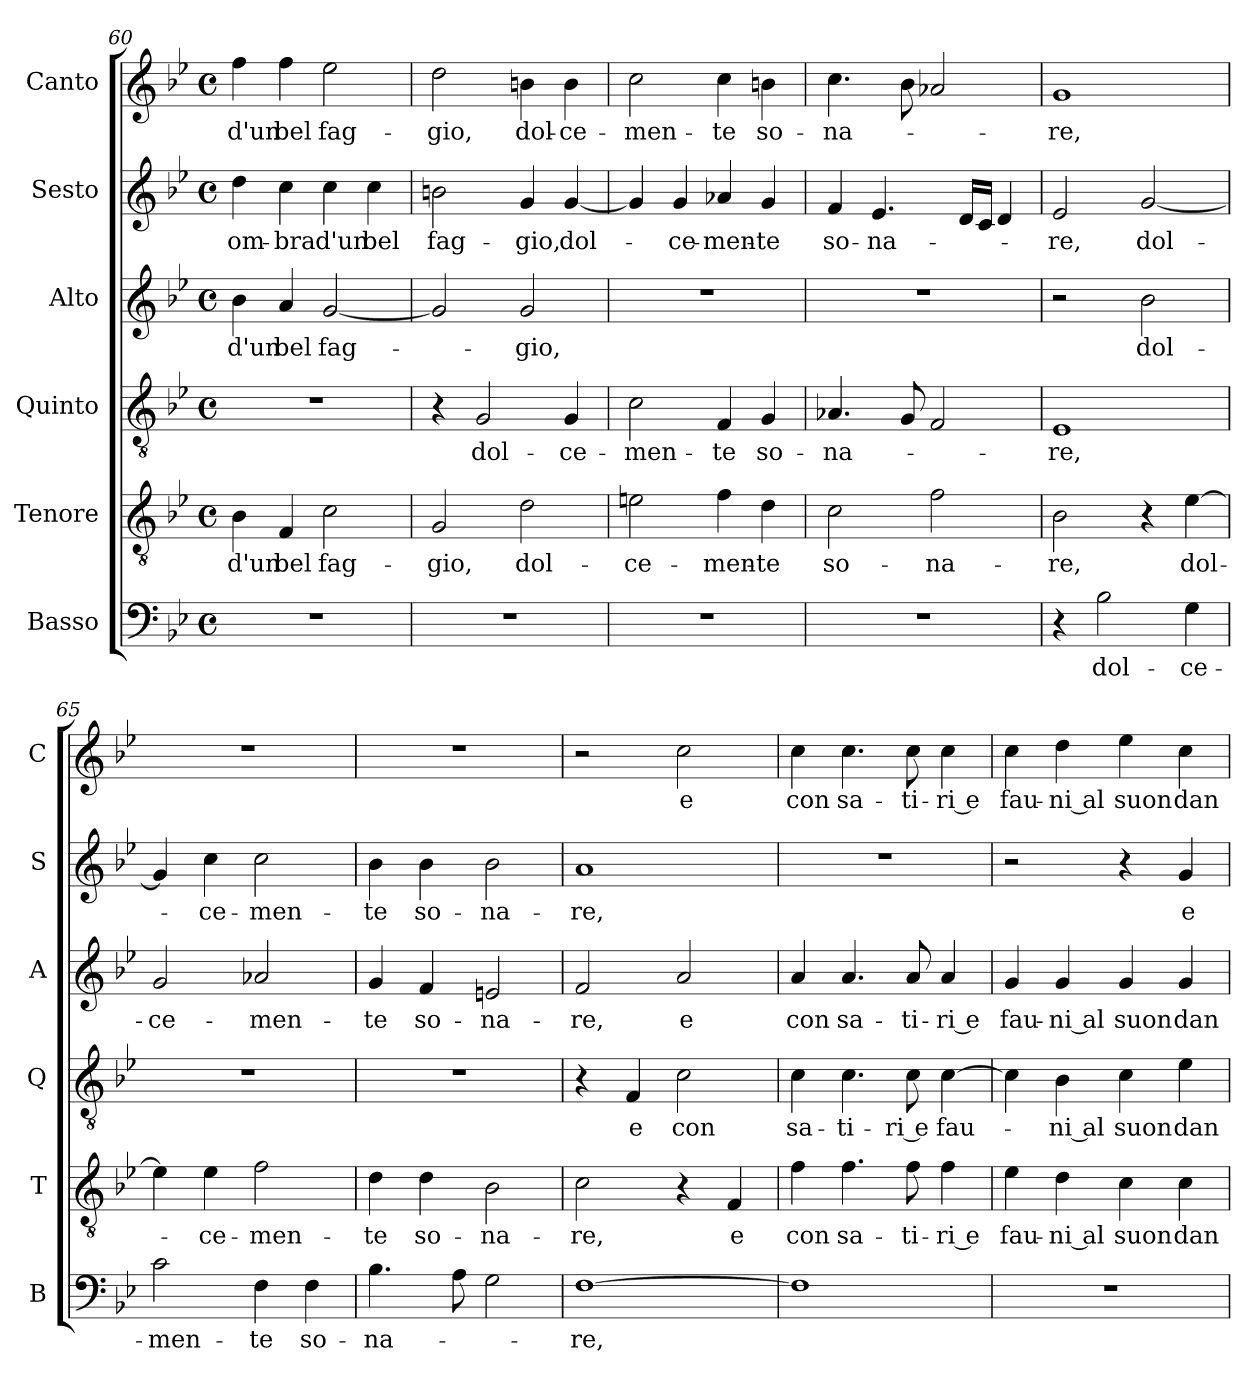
**kern	**text	**kern	**text	**kern	**text	**kern	**text	**kern	**text	**kern	**text
*part6	*part6	*part5	*part5	*part4	*part4	*part3	*part3	*part2	*part2	*part1	*part1
*staff6	*staff6	*staff5	*staff5	*staff4	*staff4	*staff3	*staff3	*staff2	*staff2	*staff1	*staff1
*I"Basso	*	*I"Tenore	*	*I"Quinto	*	*I"Alto	*	*I"Sesto	*	*I"Canto	*
*I'B	*	*I'T	*	*I'Q	*	*I'A	*	*I'S	*	*I'C	*
*clefF4	*	*clefGv2	*	*clefGv2	*	*clefG2	*	*clefG2	*	*clefG2	*
*k[b-e-]	*	*k[b-e-]	*	*k[b-e-]	*	*k[b-e-]	*	*k[b-e-]	*	*k[b-e-]	*
*B-:	*	*B-:	*	*B-:	*	*B-:	*	*B-:	*	*B-:	*
*M4/4	*	*M4/4	*	*M4/4	*	*M4/4	*	*M4/4	*	*M4/4	*
*met(c)	*	*met(c)	*	*met(c)	*	*met(c)	*	*met(c)	*	*met(c)	*
=60	=60	=60	=60	=60	=60	=60	=60	=60	=60	=60	=60
!	!	!	!LO:LY:b	!	!	!	!LO:LY:b	!	!LO:LY:b	!	!LO:LY:b
1r	.	4B-\	d'un	1r	.	4b-\	d'un	4dd\	om-	4ff\	d'un
!	!	!	!LO:LY:b	!	!	!	!LO:LY:b	!	!LO:LY:b	!	!LO:LY:b
.	.	4F/	bel	.	.	4a/	bel	4cc\	-bra	4ff\	bel
!	!	!	!LO:LY:b	!	!	!	!LO:LY:b	!	!LO:LY:b	!	!LO:LY:b
.	.	2c\	fag-	.	.	[2g/	fag-	4cc\	d'un	2ee-\	fag-
!	!	!	!	!	!	!	!	!	!LO:LY:b	!	!
.	.	.	.	.	.	.	.	4cc\	bel	.	.
=61	=61	=61	=61	=61	=61	=61	=61	=61	=61	=61	=61
!	!	!	!LO:LY:b	!	!	!	!	!	!LO:LY:b	!	!LO:LY:b
1r	.	2G/	-gio,	4r	.	2g/]	.	2bn\	fag-	2dd\	-gio,
!	!	!	!	!	!LO:LY:b	!	!	!	!	!	!
.	.	.	.	2G/	dol-	.	.	.	.	.	.
!	!	!	!LO:LY:b	!	!	!	!LO:LY:b	!	!LO:LY:b	!	!LO:LY:b
.	.	2d\	dol-	.	.	2g/	-gio,	4g/	-gio,	4bn\	dol-
!	!	!	!	!	!LO:LY:b	!	!	!	!LO:LY:b	!	!LO:LY:b
.	.	.	.	4G/	-ce-	.	.	[4g/	dol-	4b\	-ce-
=62	=62	=62	=62	=62	=62	=62	=62	=62	=62	=62	=62
!	!	!	!LO:LY:b	!	!LO:LY:b	!	!	!	!	!	!LO:LY:b
1r	.	2en\	-ce-	2c\	-men-	1r	.	4g/]	.	2cc\	-men-
!	!	!	!	!	!	!	!	!	!LO:LY:b	!	!
.	.	.	.	.	.	.	.	4g/	-ce-	.	.
!	!	!	!LO:LY:b	!	!LO:LY:b	!	!	!	!LO:LY:b	!	!LO:LY:b
.	.	4f\	-men-	4F/	-te	.	.	4a-X/	-men-	4cc\	-te
!	!	!	!LO:LY:b	!	!LO:LY:b	!	!	!	!LO:LY:b	!	!LO:LY:b
.	.	4d\	-te	4G/	so-	.	.	4g/	-te	4bn\	so-
!!LO:PB:g=z
=63	=63	=63	=63	=63	=63	=63	=63	=63	=63	=63	=63
!	!	!	!LO:LY:b	!	!LO:LY:b	!	!	!	!LO:LY:b	!	!LO:LY:b
1r	.	2c\	so-	4.A-X/	-na-	1r	.	4f/	so-	4.cc\	-na-
!	!	!	!	!	!	!	!	!	!LO:LY:b	!	!
.	.	.	.	.	.	.	.	4.e-/	-na-	.	.
.	.	.	.	8G/	.	.	.	.	.	8b-\	.
!	!	!	!LO:LY:b	!	!	!	!	!	!	!	!
.	.	2f\	-na-	2F/	.	.	.	.	.	2a-X/	.
.	.	.	.	.	.	.	.	16d/LL	.	.	.
.	.	.	.	.	.	.	.	16c/JJ	.	.	.
.	.	.	.	.	.	.	.	4d/	.	.	.
=64	=64	=64	=64	=64	=64	=64	=64	=64	=64	=64	=64
!	!	!	!LO:LY:b	!	!LO:LY:b	!	!	!	!LO:LY:b	!	!LO:LY:b
4r	.	2B-\	-re,	1E-	-re,	2r	.	2e-/	-re,	1g	-re,
!	!LO:LY:b	!	!	!	!	!	!	!	!	!	!
2B-\	dol-	.	.	.	.	.	.	.	.	.	.
!	!	!	!	!	!	!	!LO:LY:b	!	!LO:LY:b	!	!
.	.	4r	.	.	.	2b-\	dol-	[2g/	dol-	.	.
!	!LO:LY:b	!	!LO:LY:b	!	!	!	!	!	!	!	!
4G\	-ce-	[4e-\	dol-	.	.	.	.	.	.	.	.
=65	=65	=65	=65	=65	=65	=65	=65	=65	=65	=65	=65
!	!LO:LY:b	!	!	!	!	!	!LO:LY:b	!	!	!	!
2c\	-men-	4e-\]	.	1r	.	2g/	-ce-	4g/]	.	1r	.
!	!	!	!LO:LY:b	!	!	!	!	!	!LO:LY:b	!	!
.	.	4e-\	-ce-	.	.	.	.	4cc\	-ce-	.	.
!	!LO:LY:b	!	!LO:LY:b	!	!	!	!LO:LY:b	!	!LO:LY:b	!	!
4F\	-te	2f\	-men-	.	.	2a-X/	-men-	2cc\	-men-	.	.
!	!LO:LY:b	!	!	!	!	!	!	!	!	!	!
4F\	so-	.	.	.	.	.	.	.	.	.	.
=66	=66	=66	=66	=66	=66	=66	=66	=66	=66	=66	=66
!	!LO:LY:b	!	!LO:LY:b	!	!	!	!LO:LY:b	!	!LO:LY:b	!	!
4.B-\	-na-	4d\	-te	1r	.	4g/	-te	4b-\	-te	1r	.
!	!	!	!LO:LY:b	!	!	!	!LO:LY:b	!	!LO:LY:b	!	!
.	.	4d\	so-	.	.	4f/	so-	4b-\	so-	.	.
8A\	.	.	.	.	.	.	.	.	.	.	.
!	!	!	!LO:LY:b	!	!	!	!LO:LY:b	!	!LO:LY:b	!	!
2G\	.	2B-\	-na-	.	.	2en/	-na-	2b-\	-na-	.	.
!!LO:LB:g=z
=67	=67	=67	=67	=67	=67	=67	=67	=67	=67	=67	=67
!	!LO:LY:b	!	!LO:LY:b	!	!	!	!LO:LY:b	!	!LO:LY:b	!	!
[1F	-re,	2c\	-re,	4r	.	2f/	-re,	1a	-re,	2r	.
!	!	!	!	!	!LO:LY:b	!	!	!	!	!	!
.	.	.	.	4F/	e	.	.	.	.	.	.
!	!	!	!	!	!LO:LY:b	!	!LO:LY:b	!	!	!	!LO:LY:b
.	.	4r	.	2c\	con	2a/	e	.	.	2cc\	e
!	!	!	!LO:LY:b	!	!	!	!	!	!	!	!
.	.	4F/	e	.	.	.	.	.	.	.	.
=68	=68	=68	=68	=68	=68	=68	=68	=68	=68	=68	=68
!	!	!	!LO:LY:b	!	!LO:LY:b	!	!LO:LY:b	!	!	!	!LO:LY:b
1F]	.	4f\	con	4c\	sa-	4a/	con	1r	.	4cc\	con
!	!	!	!LO:LY:b	!	!LO:LY:b	!	!LO:LY:b	!	!	!	!LO:LY:b
.	.	4.f\	sa-	4.c\	-ti-	4.a/	sa-	.	.	4.cc\	sa-
!	!	!	!LO:LY:b	!	!LO:LY:b	!	!LO:LY:b	!	!	!	!LO:LY:b
.	.	8f\	-ti-	8c\	-ri e	8a/	-ti-	.	.	8cc\	-ti-
!	!	!	!LO:LY:b	!	!LO:LY:b	!	!LO:LY:b	!	!	!	!LO:LY:b
.	.	4f\	-ri e	[4c\	fau-	4a/	-ri e	.	.	4cc\	-ri e
=69	=69	=69	=69	=69	=69	=69	=69	=69	=69	=69	=69
!	!	!	!LO:LY:b	!	!	!	!LO:LY:b	!	!	!	!LO:LY:b
1r	.	4e-\	fau-	4c\]	.	4g/	fau-	2r	.	4cc\	fau-
!	!	!	!LO:LY:b	!	!LO:LY:b	!	!LO:LY:b	!	!	!	!LO:LY:b
.	.	4d\	-ni al	4B-\	-ni al	4g/	-ni al	.	.	4dd\	-ni al
!	!	!	!LO:LY:b	!	!LO:LY:b	!	!LO:LY:b	!	!	!	!LO:LY:b
.	.	4c\	suon	4c\	suon	4g/	suon	4r	.	4ee-\	suon
!	!	!	!LO:LY:b	!	!LO:LY:b	!	!LO:LY:b	!	!LO:LY:b	!	!LO:LY:b
.	.	4c\	dan-	4e-\	dan-	4g/	dan-	4g/	e	4cc\	dan-
=	=	=	=	=	=	=	=	=	=	=	=
*-	*-	*-	*-	*-	*-	*-	*-	*-	*-	*-	*-
